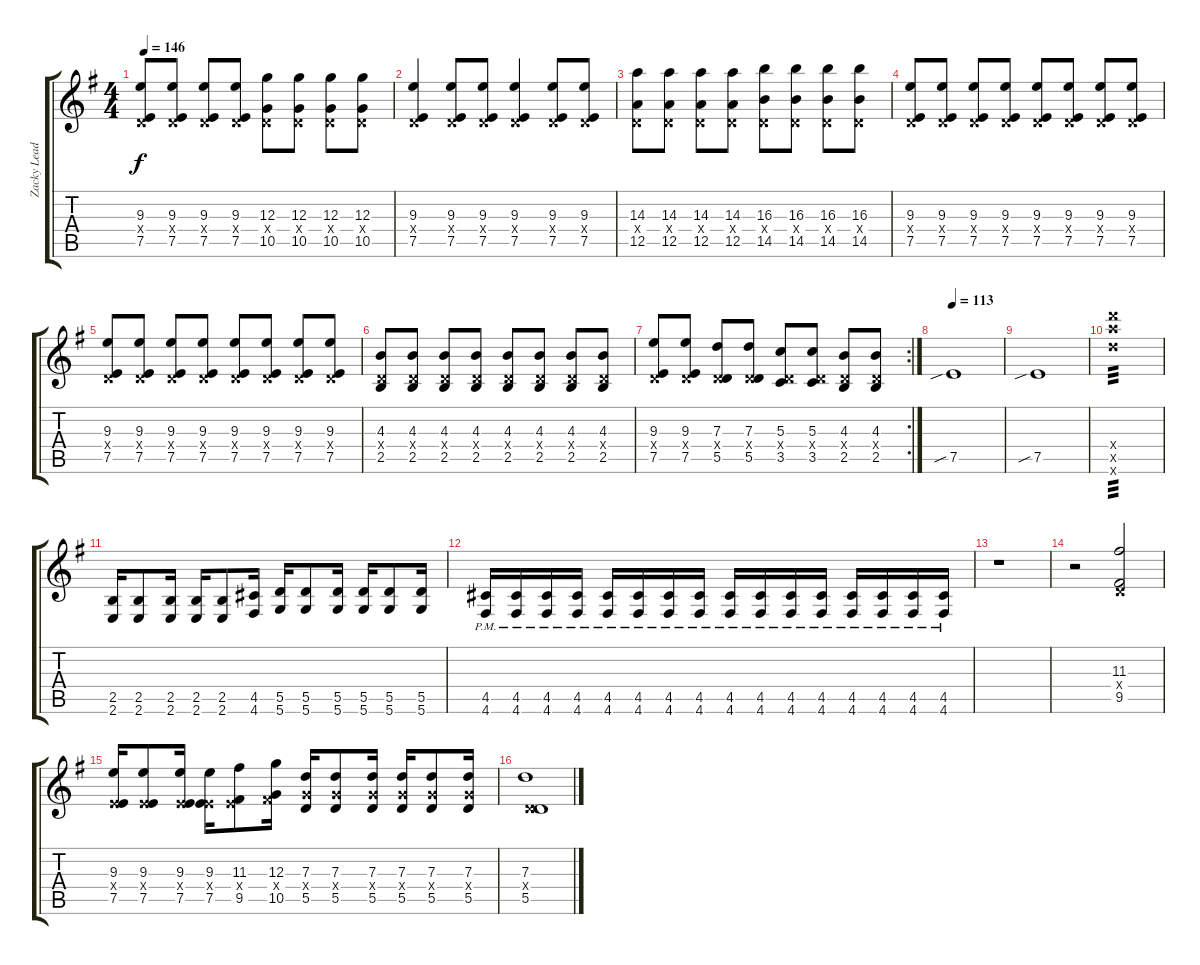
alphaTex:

\track ("Zacky Lead" "Zacky Lead") {instrument distortionguitar}
\staff {score tabs}
\tuning (E4 B3 G3 D3 A2 D2) {hide}
\ts (4 4)
\tempo 146
\clef g2
\ks g
(9.3 0.4{x} 7.5).8{dy f} (9.3 0.4{x} 7.5).8 (9.3 0.4{x} 7.5).8 (9.3 0.4{x} 7.5).8 (12.3 0.4{x} 10.5).8 (12.3 0.4{x} 10.5).8 (12.3 0.4{x} 10.5).8 (12.3 0.4{x} 10.5).8 |
(9.3 0.4{x} 7.5).4 (9.3 0.4{x} 7.5).8 (9.3 0.4{x} 7.5).8 (9.3 0.4{x} 7.5).4 (9.3 0.4{x} 7.5).8 (9.3 0.4{x} 7.5).8 |
(14.3 0.4{x} 12.5).8 (14.3 0.4{x} 12.5).8 (14.3 0.4{x} 12.5).8 (14.3 0.4{x} 12.5).8 (16.3 0.4{x} 14.5).8 (16.3 0.4{x} 14.5).8 (16.3 0.4{x} 14.5).8 (16.3 0.4{x} 14.5).8 |
(9.3 0.4{x} 7.5).8 (9.3 0.4{x} 7.5).8 (9.3 0.4{x} 7.5).8 (9.3 0.4{x} 7.5).8 (9.3 0.4{x} 7.5).8 (9.3 0.4{x} 7.5).8 (9.3 0.4{x} 7.5).8 (9.3 0.4{x} 7.5).8 |
(9.3 0.4{x} 7.5).8 (9.3 0.4{x} 7.5).8 (9.3 0.4{x} 7.5).8 (9.3 0.4{x} 7.5).8 (9.3 0.4{x} 7.5).8 (9.3 0.4{x} 7.5).8 (9.3 0.4{x} 7.5).8 (9.3 0.4{x} 7.5).8 |
(4.3 0.4{x} 2.5).8 (4.3 0.4{x} 2.5).8 (4.3 0.4{x} 2.5).8 (4.3 0.4{x} 2.5).8 (4.3 0.4{x} 2.5).8 (4.3 0.4{x} 2.5).8 (4.3 0.4{x} 2.5).8 (4.3 0.4{x} 2.5).8 |
\rc 2
(9.3 0.4{x} 7.5).8 (9.3 0.4{x} 7.5).8 (7.3 0.4{x} 5.5).8 (7.3 0.4{x} 5.5).8 (5.3 0.4{x} 3.5).8 (5.3 0.4{x} 3.5).8 (4.3 0.4{x} 2.5).8 (4.3 0.4{x} 2.5).8 |
\tempo 113
7.5{sib}.1 |
7.5{sib}.1 |
(0.4{x} 0.5{x} 0.6{x}).1{ot 15mb tp 3} |
(2.5 2.6).16 (2.5 2.6).8 (2.5 2.6).16 (2.5 2.6).16 (2.5 2.6).8 (4.5 4.6).16 (5.5 5.6).16 (5.5 5.6).8 (5.5 5.6).16 (5.5 5.6).16 (5.5 5.6).8 (5.5 5.6).16 |
(4.5{pm} 4.6{pm}).16 (4.5{pm} 4.6{pm}).16 (4.5{pm} 4.6{pm}).16 (4.5{pm} 4.6{pm}).16 (4.5{pm} 4.6{pm}).16 (4.5{pm} 4.6{pm}).16 (4.5{pm} 4.6{pm}).16 (4.5{pm} 4.6{pm}).16 (4.5{pm} 4.6{pm}).16 (4.5{pm} 4.6{pm}).16 (4.5{pm} 4.6{pm}).16 (4.5{pm} 4.6{pm}).16 (4.5{pm} 4.6{pm}).16 (4.5{pm} 4.6{pm}).16 (4.5{pm} 4.6{pm}).16 (4.5{pm} 4.6{pm}).16 |
r.1 |
r.2 (11.3 0.4{x} 9.5).2 |
(9.3 2.4{x} 7.5).16 (9.3 2.4{x} 7.5).8 (9.3 2.4{x} 7.5).16 (9.3 2.4{x} 7.5).16 (11.3 2.4{x} 9.5).8 (12.3 4.4{x} 10.5).16 (7.3 5.4{x} 5.5).16 (7.3 5.4{x} 5.5).8 (7.3 5.4{x} 5.5).16 (7.3 5.4{x} 5.5).16 (7.3 5.4{x} 5.5).8 (7.3 5.4{x} 5.5).16 |
(7.3 0.4{x} 5.5).1
